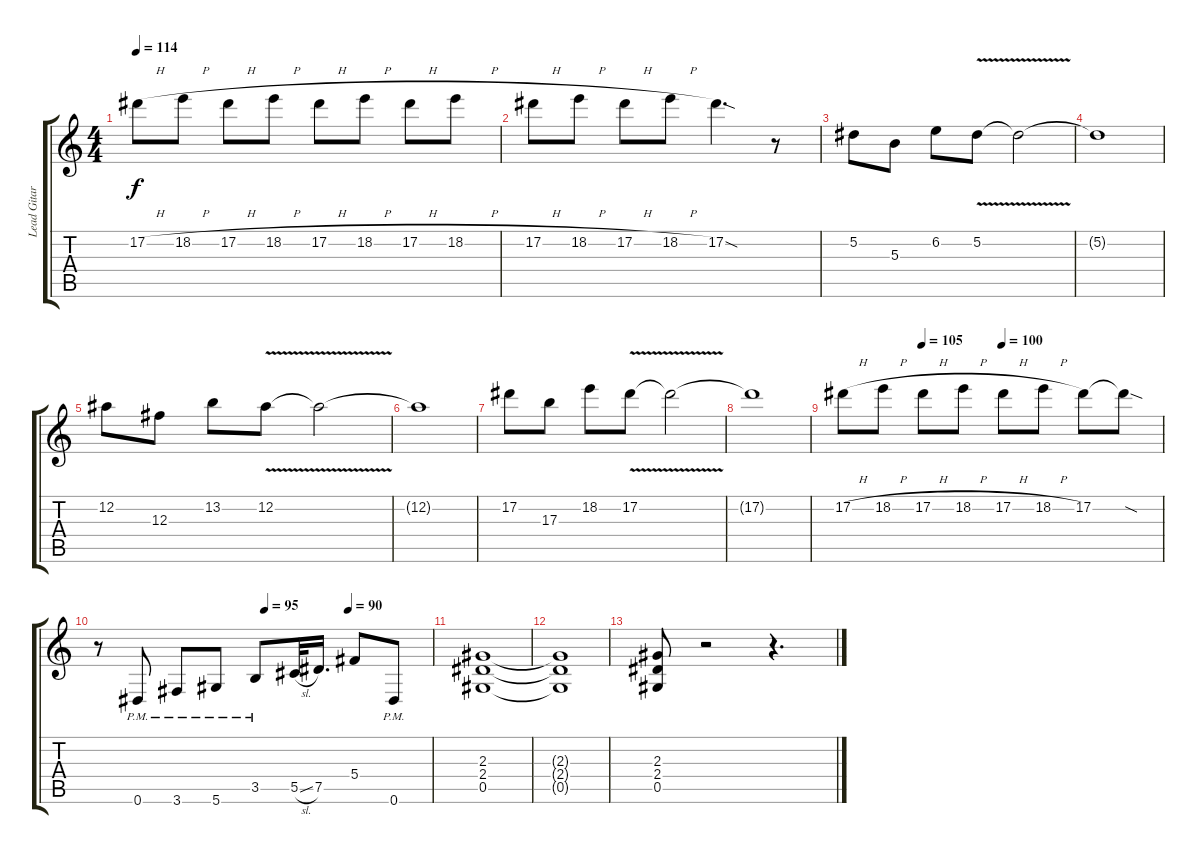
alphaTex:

\track ("Lead Gitar" "Lead Gitar") {instrument distortionguitar}
\staff {score tabs}
\tuning (Eb4 Bb3 Gb3 Db3 Ab2 Eb2) {hide}
\ts (4 4)
\tempo 114
\clef g2
\ks c
17.2{h}.8{dy f} 18.2{h}.8 17.2{h}.8 18.2{h}.8 17.2{h}.8 18.2{h}.8 17.2{h}.8 18.2{h}.8 |
17.2{h}.8 18.2{h}.8 17.2{h}.8 18.2{h}.8 17.2{sod}.4{d} r.8 |
5.2.8 5.3.8 6.2.8 5.2{v}.8 5.2{t}.2 |
5.2{t}.1 |
12.2.8 12.3.8 13.2.8 12.2{v}.8 12.2{t}.2 |
12.2{t}.1 |
17.2.8 17.3.8 18.2.8 17.2{v}.8 17.2{t}.2 |
17.2{t}.1 |
\tempo (105 0.25)
\tempo (100 0.5)
17.2{h}.8 18.2{h}.8 17.2{h}.8 18.2{h}.8 17.2{h}.8 18.2{h}.8 17.2.8 17.2{sod t}.8 |
\tempo (95 0.5)
\tempo (90 0.75)
r.8 0.6{pm}.8 3.6{pm}.8 5.6{pm}.8 3.5{pm}.8 5.5{sl}.32 7.5.16{d} 5.4.8 0.6{pm}.8 |
(2.3 2.4 0.5).1 |
(2.3{t} 2.4{t} 0.5{t}).1 |
(2.3 2.4 0.5).8 r.2 r.4{d}
